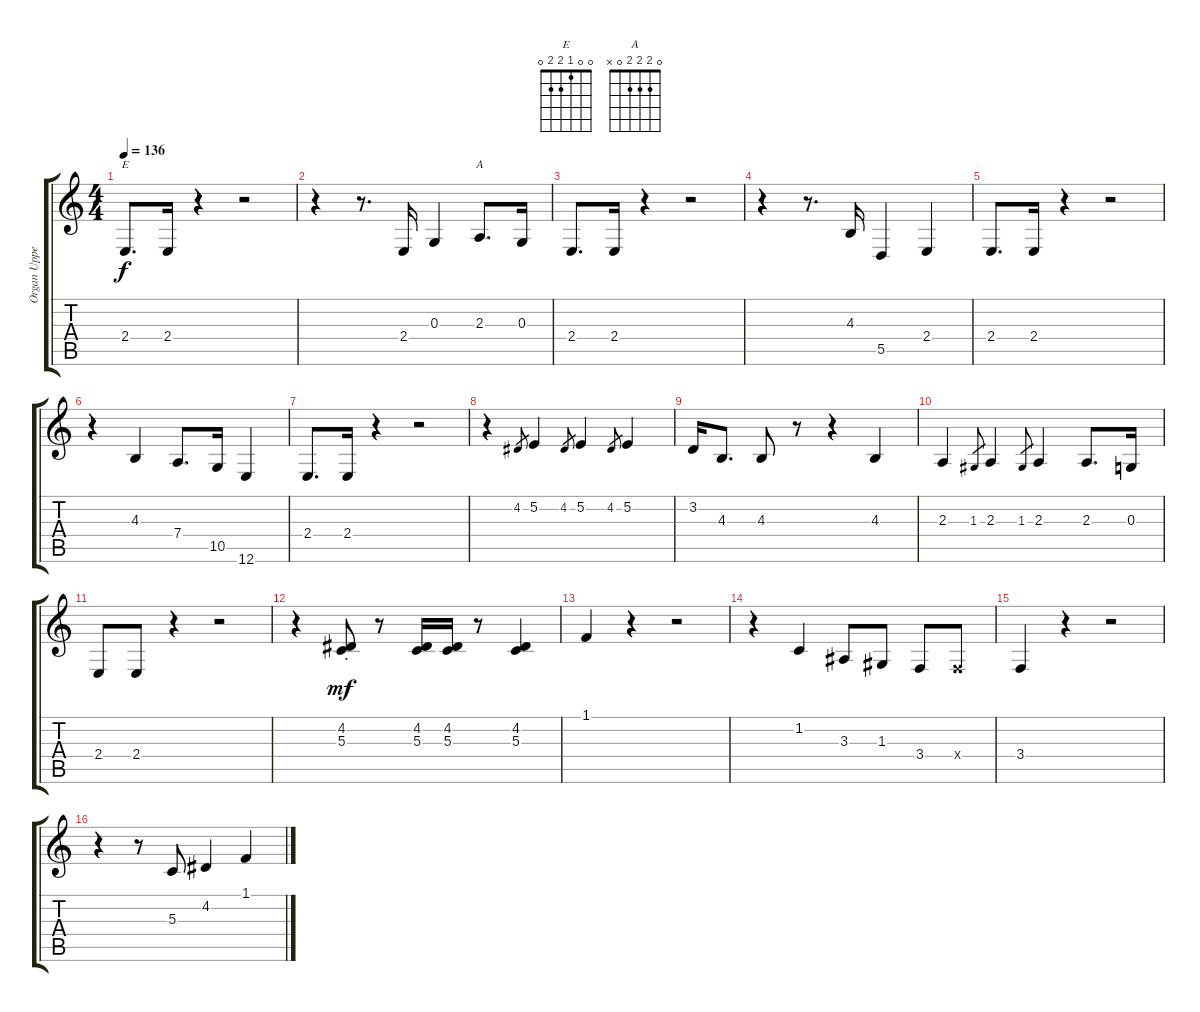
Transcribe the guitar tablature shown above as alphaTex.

\track ("Organ Upper" "Organ Uppe") {instrument drawbarorgan}
\staff {score tabs}
\tuning (E4 B3 G3 D3 A2 E2) {hide}
\chord ("E" 0 0 1 2 2 0)
\chord ("A" 0 2 2 2 0 x)
\ts (4 4)
\tempo 136
\clef g2
\ks c
2.4.8{d ch "E" dy f} 2.4.16 r.4 r.2 |
r.4 r.8{d} 2.4.16 0.3.4 2.3.8{d ch "A"} 0.3.16 |
2.4.8{d} 2.4.16 r.4 r.2 |
r.4 r.8{d} 4.3.16 5.5.4 2.4.4 |
2.4.8{d} 2.4.16 r.4 r.2 |
r.4 4.3.4 7.4.8{d} 10.5.16 12.6.4 |
2.4.8{d} 2.4.16 r.4 r.2 |
r.4 4.2.8{gr} 5.2.4 4.2.8{gr} 5.2.4 4.2.8{gr} 5.2.4 |
3.2.16 4.3.8{d} 4.3.8 r.8 r.4 4.3.4 |
2.3.4 1.3.8{gr} 2.3.4 1.3.8{gr} 2.3.4 2.3.8{d} 0.3.16 |
2.4.8 2.4.8 r.4 r.2 |
r.4 (4.2{st} 5.3{st}).8{dy mf} r.8 (4.2 5.3).16 (4.2 5.3).16 r.8 (4.2 5.3).4 |
1.1.4 r.4 r.2 |
r.4 1.2.4 3.3.8 1.3.8 3.4.8 3.4{x}.8 |
3.4.4 r.4 r.2 |
r.4 r.8 5.3.8 4.2.4 1.1.4
